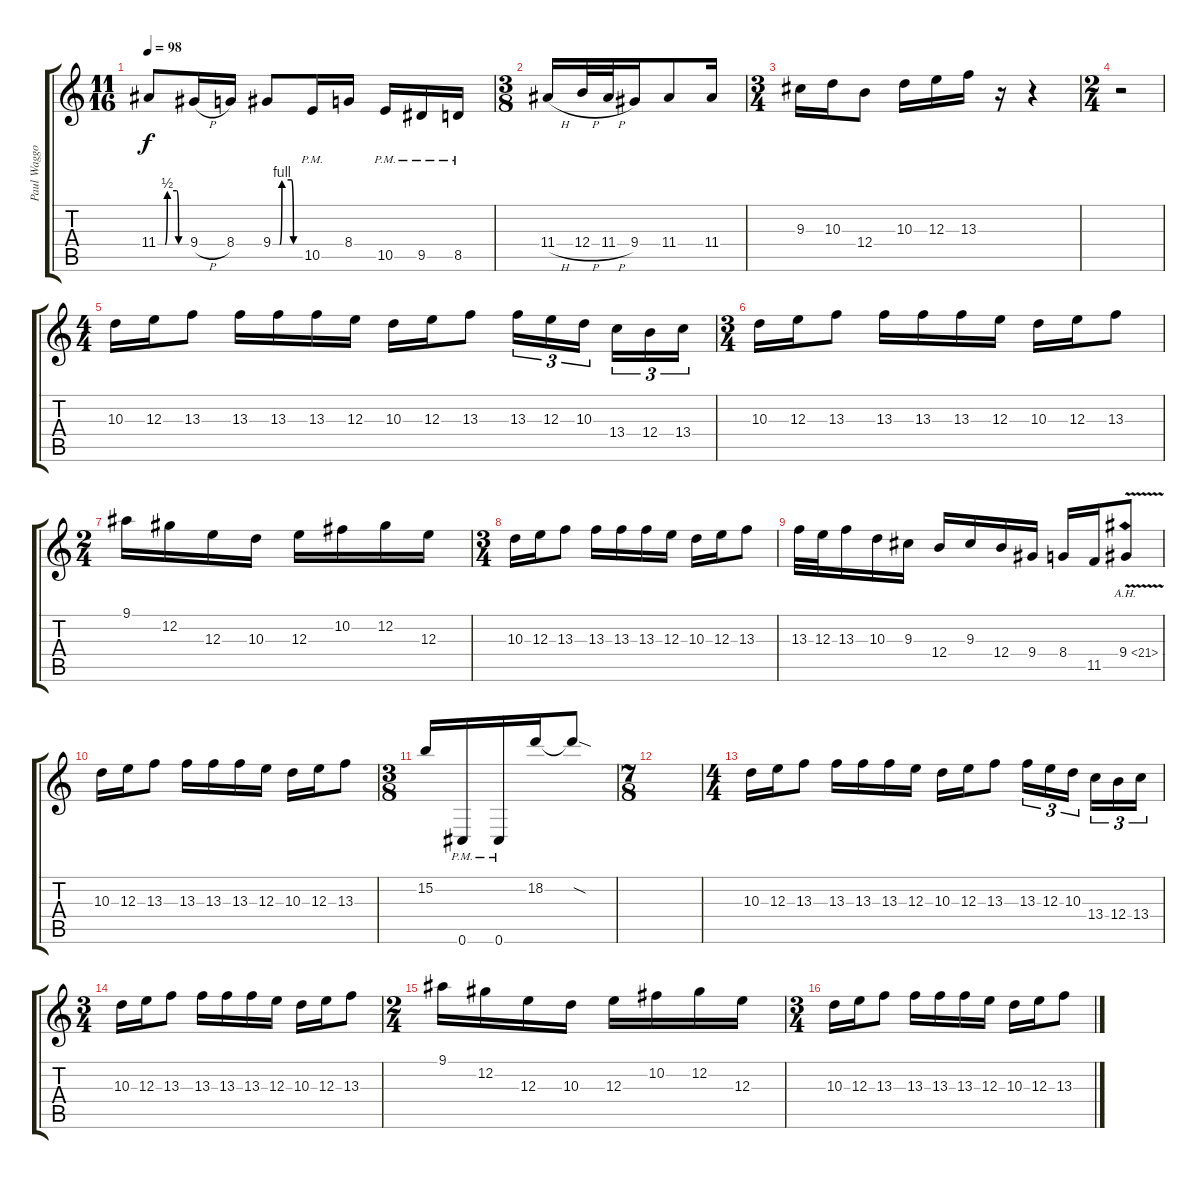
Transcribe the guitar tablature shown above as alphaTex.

\track ("Paul Waggoner - Lead" "Paul Waggo") {instrument distortionguitar}
\staff {score tabs}
\tuning (Db4 Ab3 E3 B2 Gb2 Db2) {hide}
\ts (11 16)
\tempo 98
\clef g2
\ks c
11.4{be (custom 0 0 15 0 20 2 40 2 44 0 60 0)}.8{dy f} 9.4{h}.16 8.4.16 9.4{be (custom 0 0 15 0 20 4 40 4 45 0 60 0)}.8 10.5{pm}.16 8.4.16 10.5{pm}.16 9.5{pm}.16 8.5{pm}.16 |
\ts (3 8)
11.4{h}.16 12.4{h}.32 11.4{h}.32 9.4.16 11.4.8 11.4.16 |
\ts (3 4)
9.3.16 10.3.16 12.4.8 10.3.16 12.3.16 13.3.16 r.16 r.4 |
\ts (2 4)
r.2 |
\ts (4 4)
10.3.16 12.3.16 13.3.8 13.3.16 13.3.16 13.3.16 12.3.16 10.3.16 12.3.16 13.3.8 13.3.16{tu (3 2)} 12.3.16{tu (3 2)} 10.3.16{tu (3 2)} 13.4.16{tu (3 2)} 12.4.16{tu (3 2)} 13.4.16{tu (3 2)} |
\ts (3 4)
10.3.16 12.3.16 13.3.8 13.3.16 13.3.16 13.3.16 12.3.16 10.3.16 12.3.16 13.3.8 |
\ts (2 4)
9.1.16 12.2.16 12.3.16 10.3.16 12.3.16 10.2.16 12.2.16 12.3.16 |
\ts (3 4)
10.3.16 12.3.16 13.3.8 13.3.16 13.3.16 13.3.16 12.3.16 10.3.16 12.3.16 13.3.8 |
13.3.32 12.3.32 13.3.16 10.3.16 9.3.16 12.4.16 9.3.16 12.4.16 9.4.16 8.4.16 11.5.16 9.4{ah 12 v}.8 |
10.3.16 12.3.16 13.3.8 13.3.16 13.3.16 13.3.16 12.3.16 10.3.16 12.3.16 13.3.8 |
\ts (3 8)
15.2.16 0.6{pm}.16 0.6{pm}.16 18.2.16 18.2{sod t}.8 |
\ts (7 8)
|
\ts (4 4)
10.3.16 12.3.16 13.3.8 13.3.16 13.3.16 13.3.16 12.3.16 10.3.16 12.3.16 13.3.8 13.3.16{tu (3 2)} 12.3.16{tu (3 2)} 10.3.16{tu (3 2)} 13.4.16{tu (3 2)} 12.4.16{tu (3 2)} 13.4.16{tu (3 2)} |
\ts (3 4)
10.3.16 12.3.16 13.3.8 13.3.16 13.3.16 13.3.16 12.3.16 10.3.16 12.3.16 13.3.8 |
\ts (2 4)
9.1.16 12.2.16 12.3.16 10.3.16 12.3.16 10.2.16 12.2.16 12.3.16 |
\ts (3 4)
10.3.16 12.3.16 13.3.8 13.3.16 13.3.16 13.3.16 12.3.16 10.3.16 12.3.16 13.3.8
